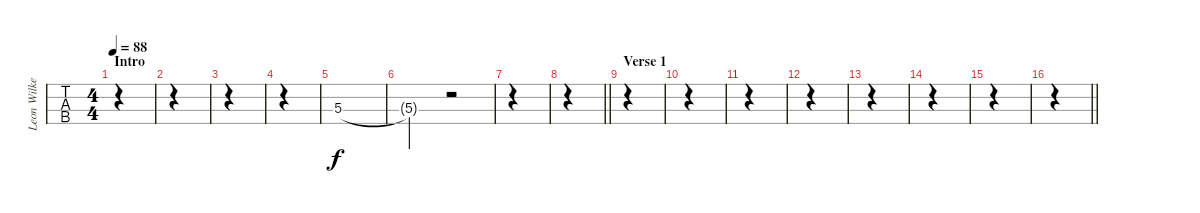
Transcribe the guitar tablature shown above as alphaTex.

\track ("Leon Wilkeson" "Leon Wilke") {instrument electricbasspick}
\staff {tabs}
\tuning (G2 D2 A1 E1) {hide}
\ts (4 4)
\section ("" "Intro")
\tempo 88
\clef f4
\ks c
|
|
|
|
5.3.1 |
5.3{t}.2 r.2 |
|
\barLineRight lightlight
|
\section ("" "Verse 1")
|
|
|
|
|
|
|
\barLineRight lightlight
